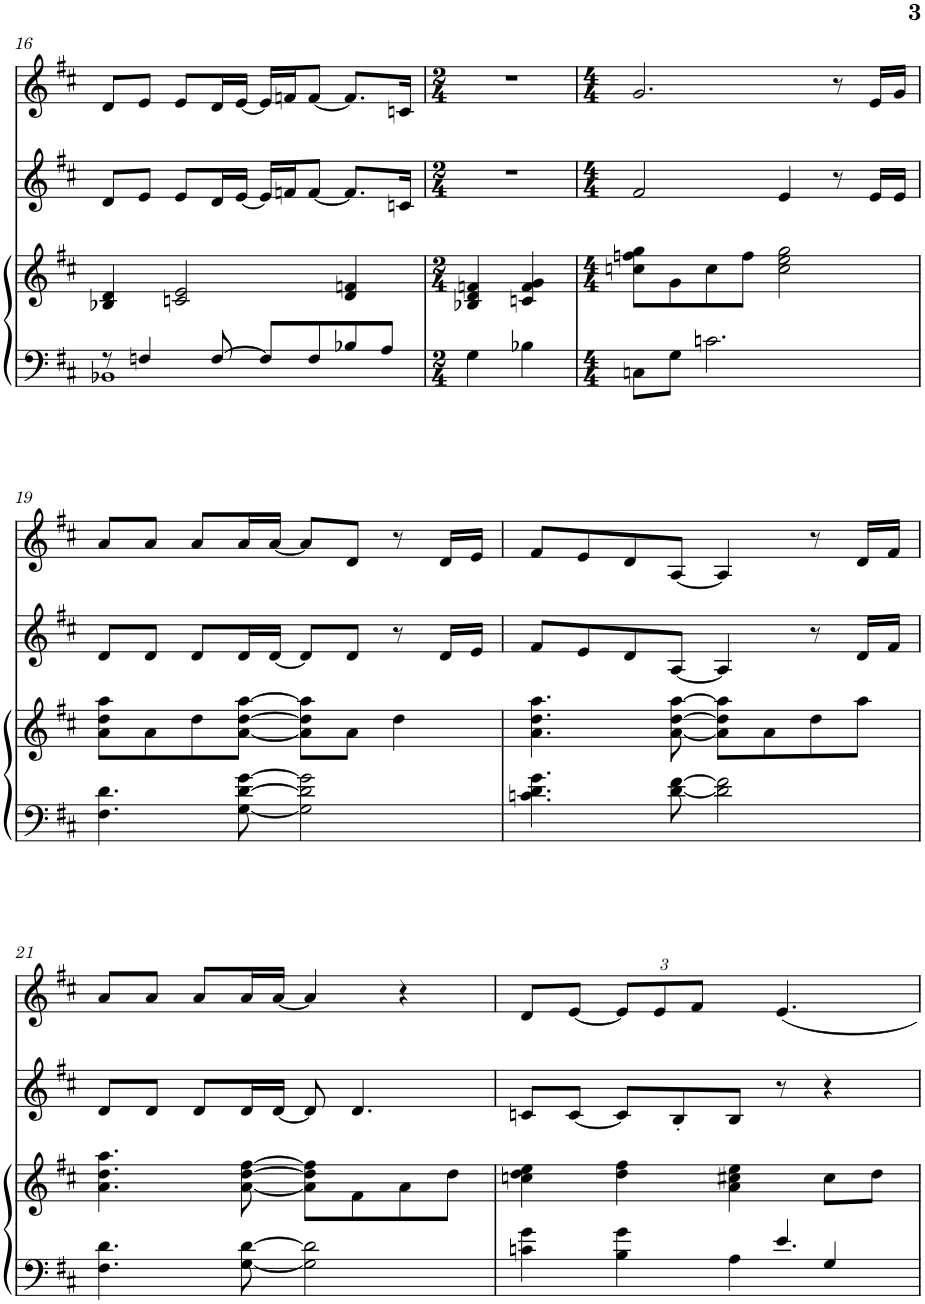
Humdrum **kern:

**kern	**kern	**kern	**kern
*part3	*part3	*part2	*part1
*staff4	*staff3	*staff2	*staff1
*I"Piano	*	*I"Voice	*I"Voice
*I'Pno	*	*I'V	*I'V
!!LO:PB:g=z
*clefF4	*clefG2	*clefG2	*clefG2
*k[f#c#]	*k[f#c#]	*k[f#c#]	*k[f#c#]
*M4/4	*M4/4	*M4/4	*M4/4
=16	=16	=16	=16
*^	*	*	*
8r	1BB-X	4B-X/ 4d/	8d/L	8d/L
4Fn/	.	.	8e/J	8e/J
.	.	2cn/ 2e/	8e/L	8e/L
[>8F/	.	.	16d/L	16d/L
.	.	.	[<16e/JJ	[<16e/JJ
8F/L]	.	.	16e/LL]	16e/LL]
.	.	.	16fn/J	16fn/J
8F/	.	.	[<8f/J	[<8f/J
8B-X/	.	4d/ 4fn/	8.f/L]	8.f/L]
8A/J	.	.	.	.
.	.	.	16cn/Jk	16cn/Jk
*v	*v	*	*	*
=17	=17	=17	=17
*M2/4	*M2/4	*M2/4	*M2/4
4G\	4B-X/ 4d/ 4fn/	2r	2r
4B-X\	4cn/ 4f/ 4g/	.	.
=18	=18	=18	=18
*M4/4	*M4/4	*M4/4	*M4/4
8Cn\L	8ccn\ 8ffn\ 8gg\L	2f#/	2.g/
8G\J	8g\	.	.
2.cn\	8cc\	.	.
.	8ff\J	.	.
.	2cc\ 2ee\ 2gg\	4e/	.
.	.	8r	8r
.	.	16e/LL	16e/LL
.	.	16e/JJ	16g/JJ
!!LO:LB:g=z
=19	=19	=19	=19
4.F#\ 4.d\	8a\ 8dd\ 8aa\L	8d/L	8a/L
.	8a\	8d/J	8a/J
.	8dd\	8d/L	8a/L
[<8G\ [>8d\ [>8g\	[<8a\ [>8dd\ [>8aa\J	16d/L	16a/L
.	.	[<16d/JJ	[<16a/JJ
2G\] 2d\] 2g\]	8a\] 8dd\] 8aa\]L	8d/L]	8a/L]
.	8a\J	8d/J	8d/J
.	4dd\	8r	8r
.	.	16d/LL	16d/LL
.	.	16e/JJ	16e/JJ
=20	=20	=20	=20
4.cn\ 4.d\ 4.g\	4.a\ 4.dd\ 4.aa\	8f#/L	8f#/L
.	.	8e/	8e/
.	.	8d/	8d/
[<8d\ [>8f#\	[<8a\ [>8dd\ [>8aa\	[<8A/J	[<8A/J
2d\] 2f#\]	8a\] 8dd\] 8aa\]L	4A/]	4A/]
.	8a\	.	.
.	8dd\	8r	8r
.	8aa\J	16d/LL	16d/LL
.	.	16f#/JJ	16f#/JJ
!!LO:LB:g=z
=21	=21	=21	=21
4.F#\ 4.d\	4.a\ 4.dd\ 4.aa\	8d/L	8a/L
.	.	8d/J	8a/J
.	.	8d/L	8a/L
[<8G\ [>8d\	[<8a\ [>8dd\ [>8ff#\	16d/L	16a/L
.	.	[<16d/JJ	[<16a/JJ
2G\] 2d\]	8a\] 8dd\] 8ff#\]L	8d/]	4a/]
.	8f#\	4.d/	.
.	8a\	.	4r
.	8dd\J	.	.
=22	=22	=22	=22
*^	*	*	*
4cn\ 4g\	8ryy	4ccn\ 4dd\ 4ee\	8cn/L	8d/L
*v	*v	*	*	*
.	.	[<8c/J	[<8e/J
*	*	*	*Xbrackettup
4B\ 4g\	4dd\ 4ff#\	8c/L]	12e/L]
.	.	.	12e/
.	.	8B'/	.
.	.	.	12f#/J
4A\	4a\ 4cc#X\ 4ee\	8B/J	8ryy
*^	*	*	*
.	4.e/	.	8r	4.e/
4G/	.	8cc#\L	4r	.
.	.	8dd\J	.	.
*v	*v	*	*	*
=	=	=	=
*-	*-	*-	*-
